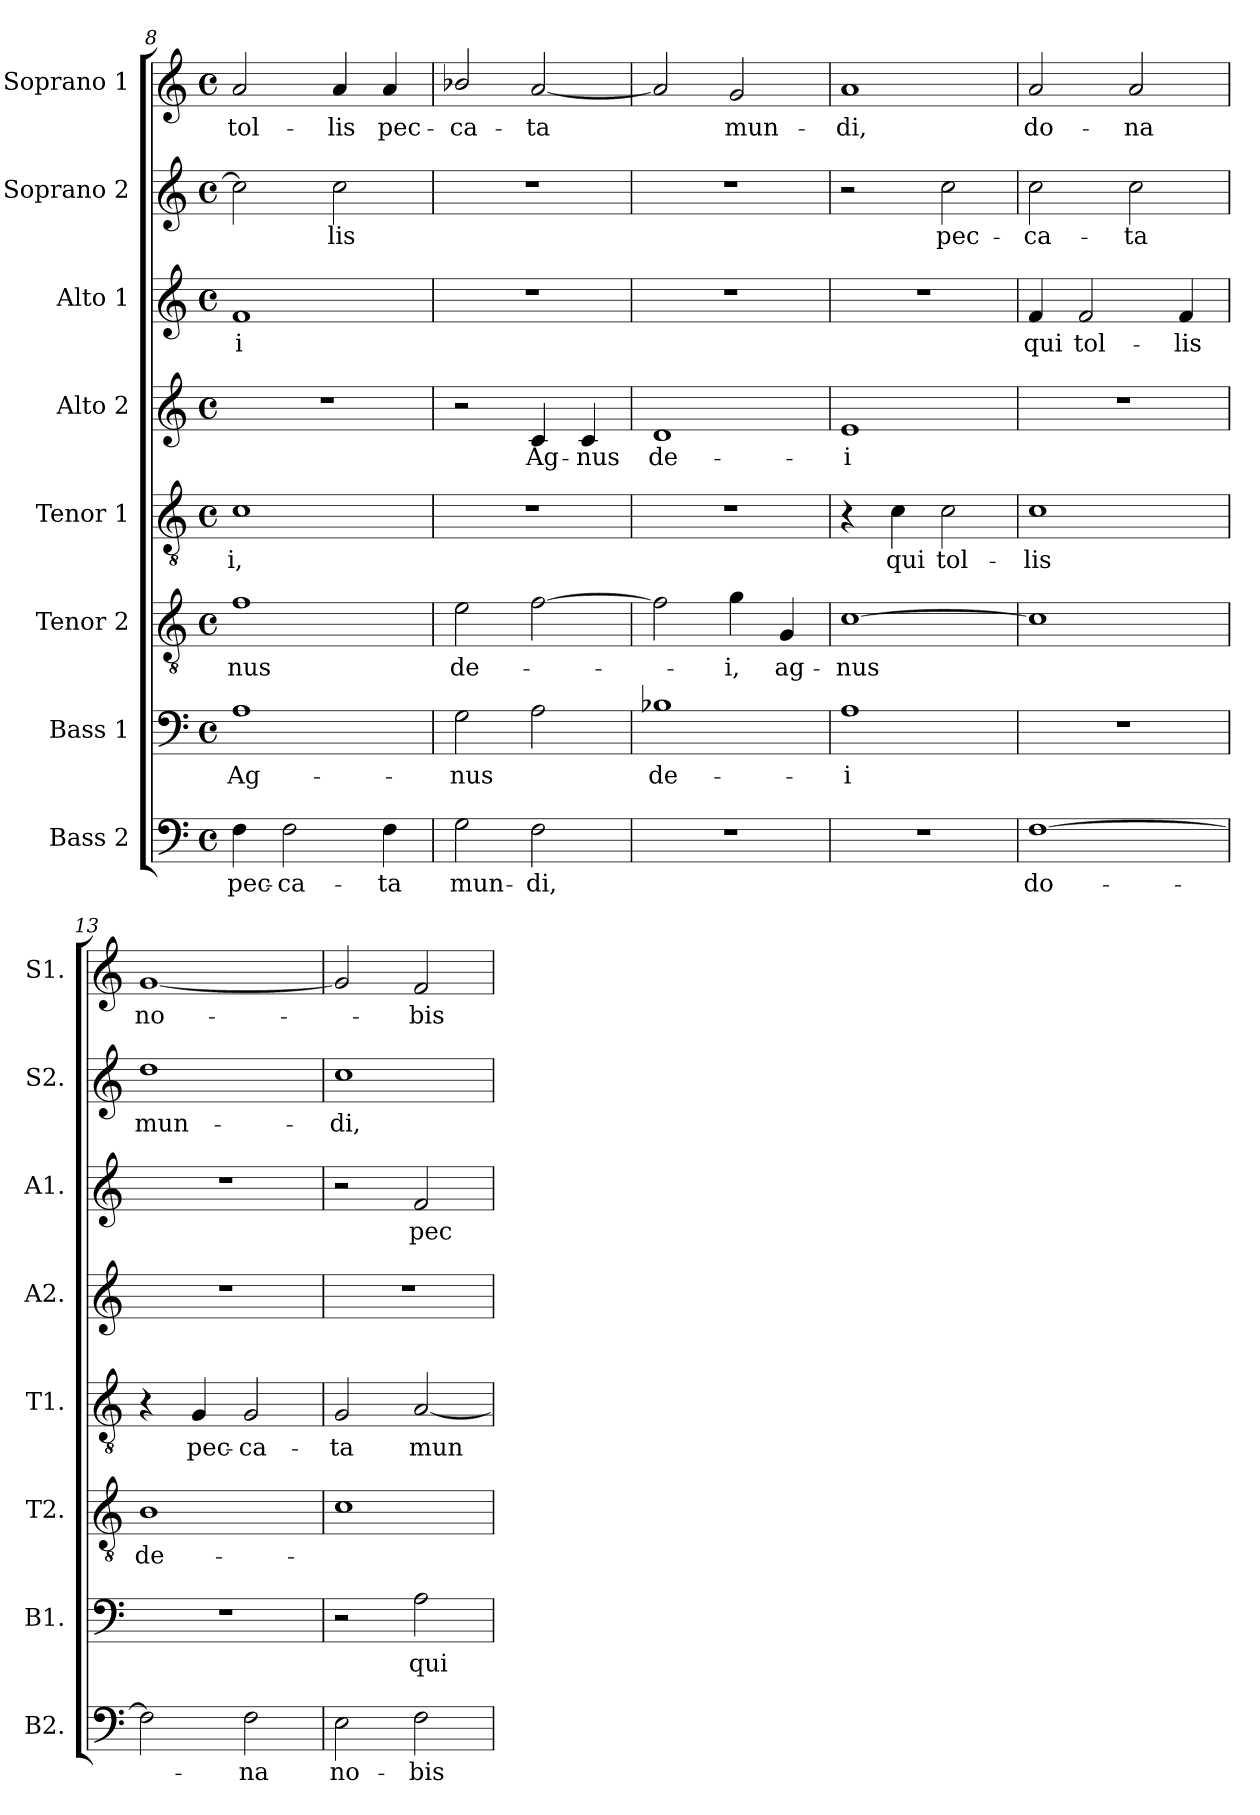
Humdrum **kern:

**kern	**text	**kern	**text	**kern	**text	**kern	**text	**kern	**text	**kern	**text	**kern	**text	**kern	**text
*part8	*part8	*part7	*part7	*part6	*part6	*part5	*part5	*part4	*part4	*part3	*part3	*part2	*part2	*part1	*part1
*staff8	*staff8	*staff7	*staff7	*staff6	*staff6	*staff5	*staff5	*staff4	*staff4	*staff3	*staff3	*staff2	*staff2	*staff1	*staff1
*I"Bass 2	*	*I"Bass 1	*	*I"Tenor 2	*	*I"Tenor 1	*	*I"Alto 2	*	*I"Alto 1	*	*I"Soprano 2	*	*I"Soprano 1	*
*I'B2.	*	*I'B1.	*	*I'T2.	*	*I'T1.	*	*I'A2.	*	*I'A1.	*	*I'S2.	*	*I'S1.	*
*clefF4	*	*clefF4	*	*clefGv2	*	*clefGv2	*	*clefG2	*	*clefG2	*	*clefG2	*	*clefG2	*
*	*	*	*	*ITrd7c12	*	*ITrd7c12	*	*	*	*	*	*	*	*	*
*k[]	*	*k[]	*	*k[]	*	*k[]	*	*k[]	*	*k[]	*	*k[]	*	*k[]	*
*M4/4	*	*M4/4	*	*M4/4	*	*M4/4	*	*M4/4	*	*M4/4	*	*M4/4	*	*M4/4	*
*met(c)	*	*met(c)	*	*met(c)	*	*met(c)	*	*met(c)	*	*met(c)	*	*met(c)	*	*met(c)	*
=8	=8	=8	=8	=8	=8	=8	=8	=8	=8	=8	=8	=8	=8	=8	=8
!	!LO:LY:b	!	!LO:LY:b	!	!LO:LY:b	!	!LO:LY:b	!	!	!	!LO:LY:b	!	!	!	!LO:LY:b
4F\	pec-	1A	Ag-	1F	-nus	1C	-i,	1r	.	1f	-i	2cc\]	.	2a/	tol-
!	!LO:LY:b	!	!	!	!	!	!	!	!	!	!	!	!	!	!
2F\	-ca-	.	.	.	.	.	.	.	.	.	.	.	.	.	.
!	!	!	!	!	!	!	!	!	!	!	!	!	!LO:LY:b	!	!LO:LY:b
.	.	.	.	.	.	.	.	.	.	.	.	2cc\	-lis	4a/	-lis
!	!LO:LY:b	!	!	!	!	!	!	!	!	!	!	!	!	!	!LO:LY:b
4F\	-ta	.	.	.	.	.	.	.	.	.	.	.	.	4a/	pec-
=9	=9	=9	=9	=9	=9	=9	=9	=9	=9	=9	=9	=9	=9	=9	=9
!	!LO:LY:b	!	!LO:LY:b	!	!LO:LY:b	!	!	!	!	!	!	!	!	!	!LO:LY:b
2G\	mun-	2G\	-nus	2E\	de-	1r	.	2r	.	1r	.	1r	.	2b-X/	-ca-
!	!LO:LY:b	!	!	!	!	!	!	!	!LO:LY:b	!	!	!	!	!	!LO:LY:b
2F\	-di,	2A\	.	[2F\	.	.	.	4c/	Ag-	.	.	.	.	[2a/	-ta
!	!	!	!	!	!	!	!	!	!LO:LY:b	!	!	!	!	!	!
.	.	.	.	.	.	.	.	4c/	-nus	.	.	.	.	.	.
=10	=10	=10	=10	=10	=10	=10	=10	=10	=10	=10	=10	=10	=10	=10	=10
!	!	!	!LO:LY:b	!	!	!	!	!	!LO:LY:b	!	!	!	!	!	!
1r	.	1B-X	de-	2F\]	.	1r	.	1d	de-	1r	.	1r	.	2a/]	.
!	!	!	!	!	!LO:LY:b	!	!	!	!	!	!	!	!	!	!LO:LY:b
.	.	.	.	4G\	-i,	.	.	.	.	.	.	.	.	2g/	mun-
!	!	!	!	!	!LO:LY:b	!	!	!	!	!	!	!	!	!	!
.	.	.	.	4GG/	ag-	.	.	.	.	.	.	.	.	.	.
=11	=11	=11	=11	=11	=11	=11	=11	=11	=11	=11	=11	=11	=11	=11	=11
!	!	!	!LO:LY:b	!	!LO:LY:b	!	!	!	!LO:LY:b	!	!	!	!	!	!LO:LY:b
1r	.	1A	-i	[1C	-nus	4r	.	1e	-i	1r	.	2r	.	1a	-di,
!	!	!	!	!	!	!	!LO:LY:b	!	!	!	!	!	!	!	!
.	.	.	.	.	.	4C\	qui	.	.	.	.	.	.	.	.
!	!	!	!	!	!	!	!LO:LY:b	!	!	!	!	!	!LO:LY:b	!	!
.	.	.	.	.	.	2C\	tol-	.	.	.	.	2cc\	pec-	.	.
=12	=12	=12	=12	=12	=12	=12	=12	=12	=12	=12	=12	=12	=12	=12	=12
!	!LO:LY:b	!	!	!	!	!	!LO:LY:b	!	!	!	!LO:LY:b	!	!LO:LY:b	!	!LO:LY:b
[1F	do-	1r	.	1C]	.	1C	-lis	1r	.	4f/	qui	2cc\	-ca-	2a/	do-
!	!	!	!	!	!	!	!	!	!	!	!LO:LY:b	!	!	!	!
.	.	.	.	.	.	.	.	.	.	2f/	tol-	.	.	.	.
!	!	!	!	!	!	!	!	!	!	!	!	!	!LO:LY:b	!	!LO:LY:b
.	.	.	.	.	.	.	.	.	.	.	.	2cc\	-ta	2a/	-na
!	!	!	!	!	!	!	!	!	!	!	!LO:LY:b	!	!	!	!
.	.	.	.	.	.	.	.	.	.	4f/	-lis	.	.	.	.
=13	=13	=13	=13	=13	=13	=13	=13	=13	=13	=13	=13	=13	=13	=13	=13
!	!	!	!	!	!LO:LY:b	!	!	!	!	!	!	!	!LO:LY:b	!	!LO:LY:b
2F\]	.	1r	.	1BB	de-	4r	.	1r	.	1r	.	1dd	mun-	[1g	no-
!	!	!	!	!	!	!	!LO:LY:b	!	!	!	!	!	!	!	!
.	.	.	.	.	.	4GG/	pec-	.	.	.	.	.	.	.	.
!	!LO:LY:b	!	!	!	!	!	!LO:LY:b	!	!	!	!	!	!	!	!
2F\	-na	.	.	.	.	2GG/	-ca-	.	.	.	.	.	.	.	.
=14	=14	=14	=14	=14	=14	=14	=14	=14	=14	=14	=14	=14	=14	=14	=14
!	!LO:LY:b	!	!	!	!	!	!LO:LY:b	!	!	!	!	!	!LO:LY:b	!	!
2E\	no-	2r	.	1C	.	2GG/	-ta	1r	.	2r	.	1cc	-di,	2g/]	.
!	!LO:LY:b	!	!LO:LY:b	!	!	!	!LO:LY:b	!	!	!	!LO:LY:b	!	!	!	!LO:LY:b
2F\	-bis	2A\	qui	.	.	[2AA/	mun-	.	.	2f/	pec-	.	.	2f/	-bis
=	=	=	=	=	=	=	=	=	=	=	=	=	=	=	=
*-	*-	*-	*-	*-	*-	*-	*-	*-	*-	*-	*-	*-	*-	*-	*-
